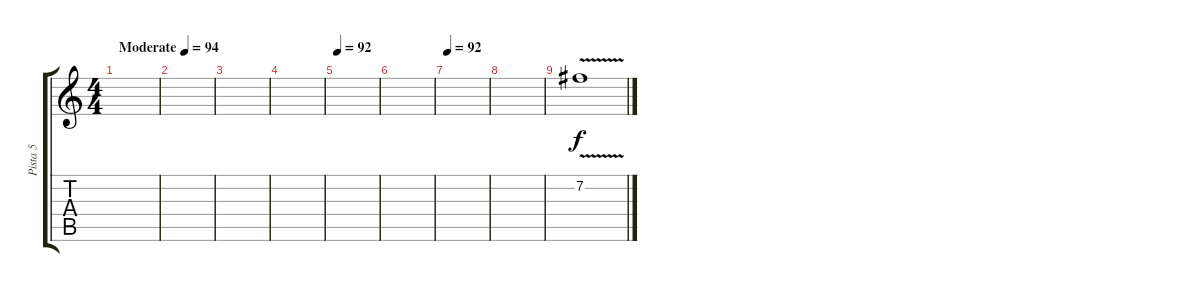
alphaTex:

\track ("Pista 5" "Pista 5") {instrument distortionguitar}
\staff {score tabs}
\tuning (E4 B3 G3 D3 A2 E2) {hide}
\ts (4 4)
\tempo (94 "Moderate")
\clef g2
\ks c
|
|
|
|
\tempo 92
|
|
\tempo 92
|
|
7.2{v}.1
